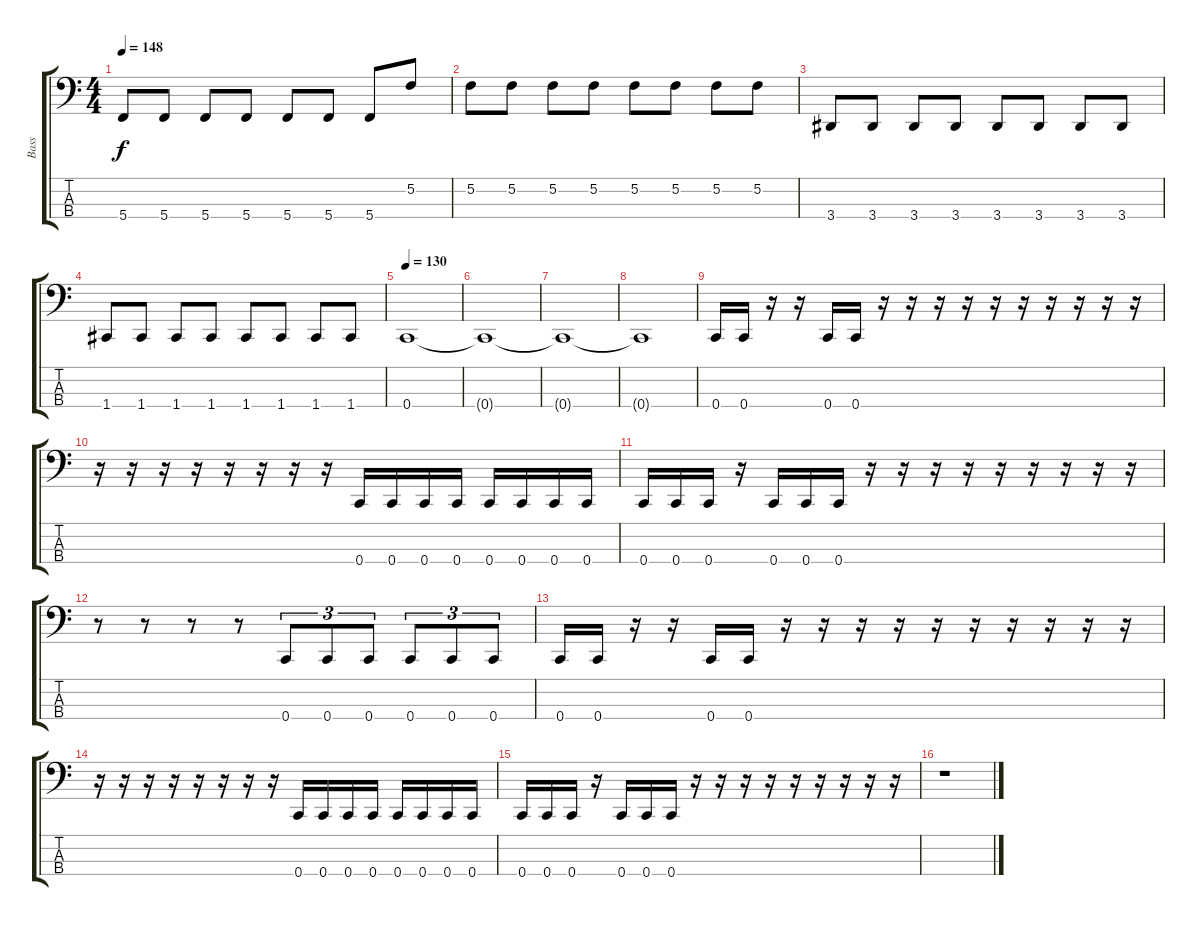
\track ("Bass" "Bass") {instrument electricbasspick}
\staff {score tabs}
\tuning (F2 C2 G1 C1) {hide}
\ts (4 4)
\tempo 148
\clef f4
\ks c
5.4.8{dy f} 5.4.8 5.4.8 5.4.8 5.4.8 5.4.8 5.4.8 5.2.8 |
5.2.8 5.2.8 5.2.8 5.2.8 5.2.8 5.2.8 5.2.8 5.2.8 |
3.4.8 3.4.8 3.4.8 3.4.8 3.4.8 3.4.8 3.4.8 3.4.8 |
1.4.8 1.4.8 1.4.8 1.4.8 1.4.8 1.4.8 1.4.8 1.4.8 |
\tempo 130
0.4.1 |
0.4{t}.1 |
0.4{t}.1 |
0.4{t}.1 |
0.4.16 0.4.16 r.16 r.16 0.4.16 0.4.16 r.16 r.16 r.16 r.16 r.16 r.16 r.16 r.16 r.16 r.16 |
r.16 r.16 r.16 r.16 r.16 r.16 r.16 r.16 0.4.16 0.4.16 0.4.16 0.4.16 0.4.16 0.4.16 0.4.16 0.4.16 |
0.4.16 0.4.16 0.4.16 r.16 0.4.16 0.4.16 0.4.16 r.16 r.16 r.16 r.16 r.16 r.16 r.16 r.16 r.16 |
r.8 r.8 r.8 r.8 0.4.8{tu (3 2)} 0.4.8{tu (3 2)} 0.4.8{tu (3 2)} 0.4.8{tu (3 2)} 0.4.8{tu (3 2)} 0.4.8{tu (3 2)} |
0.4.16 0.4.16 r.16 r.16 0.4.16 0.4.16 r.16 r.16 r.16 r.16 r.16 r.16 r.16 r.16 r.16 r.16 |
r.16 r.16 r.16 r.16 r.16 r.16 r.16 r.16 0.4.16 0.4.16 0.4.16 0.4.16 0.4.16 0.4.16 0.4.16 0.4.16 |
0.4.16 0.4.16 0.4.16 r.16 0.4.16 0.4.16 0.4.16 r.16 r.16 r.16 r.16 r.16 r.16 r.16 r.16 r.16 |
r.1
